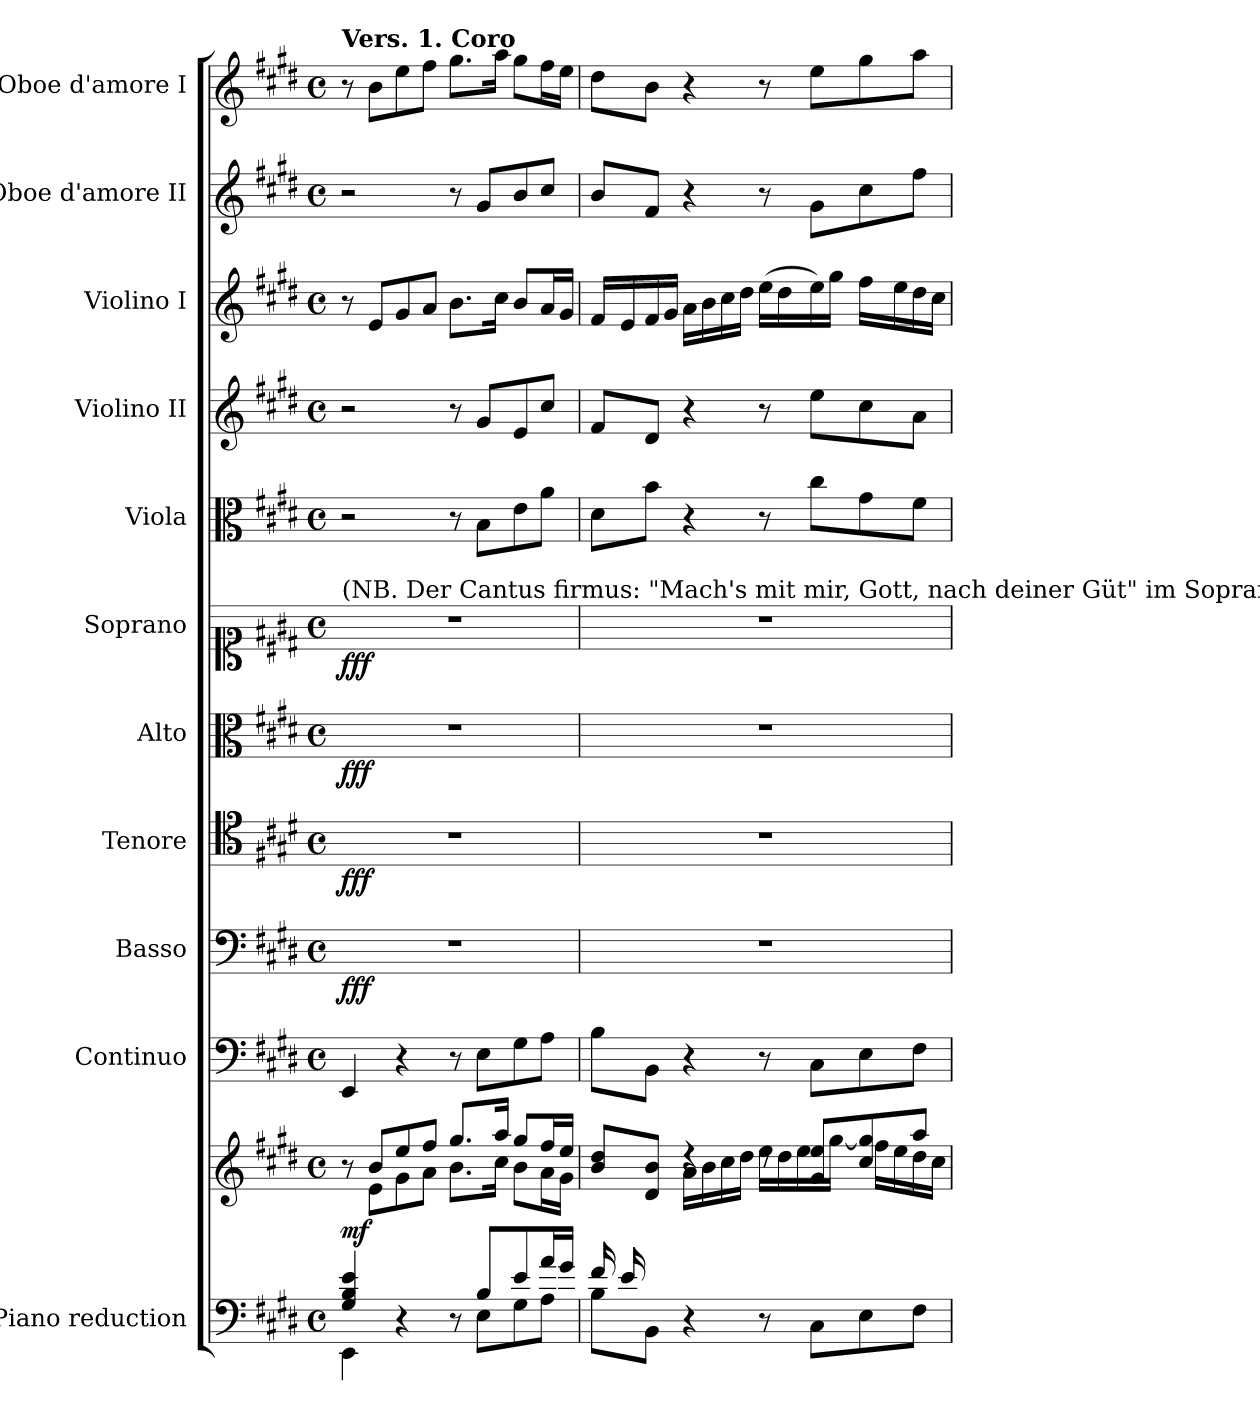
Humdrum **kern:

**kern	**kern	**dynam	**kern	**kern	**dynam	**kern	**dynam	**kern	**dynam	**kern	**dynam	**kern	**kern	**kern	**kern	**kern
*part11	*part11	*part11	*part10	*part9	*part9	*part8	*part8	*part7	*part7	*part6	*part6	*part5	*part4	*part3	*part2	*part1
*staff12	*staff11	*staff11/12	*staff10	*staff9	*staff9	*staff8	*staff8	*staff7	*staff7	*staff6	*staff6	*staff5	*staff4	*staff3	*staff2	*staff1
*I"Piano reduction	*	*	*I"Continuo	*I"Basso	*	*I"Tenore	*	*I"Alto	*	*I"Soprano	*	*I"Viola	*I"Violino II	*I"Violino I	*I"Oboe d'amore II	*I"Oboe d'amore I
*I'Pno	*	*	*	*	*	*	*	*	*	*	*	*I'Vla	*I'Vln	*I'Vln	*I'Ob	*I'Ob
*clefF4	*clefG2	*	*clefF4	*clefF4	*	*clefC4	*	*clefC3	*	*clefC1	*	*clefC3	*clefG2	*clefG2	*clefG2	*clefG2
*k[f#c#g#d#]	*k[f#c#g#d#]	*	*k[f#c#g#d#]	*k[f#c#g#d#]	*	*k[f#c#g#d#]	*	*k[f#c#g#d#]	*	*k[f#c#g#d#]	*	*k[f#c#g#d#]	*k[f#c#g#d#]	*k[f#c#g#d#]	*k[f#c#g#d#]	*k[f#c#g#d#]
*M4/4	*M4/4	*	*M4/4	*M4/4	*	*M4/4	*	*M4/4	*	*M4/4	*	*M4/4	*M4/4	*M4/4	*M4/4	*M4/4
*met(c)	*met(c)	*	*met(c)	*met(c)	*	*met(c)	*	*met(c)	*	*met(c)	*	*met(c)	*met(c)	*met(c)	*met(c)	*met(c)
=1	=1	=1	=1	=1	=1	=1	=1	=1	=1	=1	=1	=1	=1	=1	=1	=1
*^	*^	*	*	*	*	*	*	*	*	*	*	*	*	*	*	*
!	!	!	!	!	!	!	!	!	!	!	!	!	!	!	!	!	!	!LO:TX:a:B:t=Vers. 1. Coro
!	!	!	!	!	!	!	!	!	!	!	!	!LO:TX:a:t=(NB. Der Cantus firmus&colon; "Mach's mit mir, Gott, nach deiner Güt" im Sopran.)	!	!	!	!	!	!
!	!	!	!	!LO:DY:b	!	!	!LO:DY:b	!	!LO:DY:b	!	!LO:DY:b	!	!LO:DY:b	!	!	!	!	!
4G#/ 4B/ 4e/	4EE\	8r	8ryy	mf	4EE/	1r	fff	1r	fff	1r	fff	1r	fff	2r	2r	8r	2r	8r
.	.	8b/L	8e\L	.	.	.	.	.	.	.	.	.	.	.	.	8e/L	.	8b\L
4r	4ryy	8ee/	8g#\	.	4r	.	.	.	.	.	.	.	.	.	.	8g#/	.	8ee\
.	.	8ff#/J	8a\J	.	.	.	.	.	.	.	.	.	.	.	.	8a/J	.	8ff#\J
8r	8ryy	8.gg#/L	8.b\L	.	8r	.	.	.	.	.	.	.	.	8r	8r	8.b\L	8r	8.gg#\L
8B/L	8E\L	.	.	.	8E\L	.	.	.	.	.	.	.	.	8B\L	8g#/L	.	8g#/L	.
.	.	16aa/Jk	16cc#\Jk	.	.	.	.	.	.	.	.	.	.	.	.	16cc#\Jk	.	16aa\Jk
8e/	8G#\	8gg#/L	8b\L	.	8G#\	.	.	.	.	.	.	.	.	8e\	8e/	8b/L	8b/	8gg#\L
16a/L	8A\J	16ff#/L	16a\L	.	8A\J	.	.	.	.	.	.	.	.	8a\J	8cc#/J	16a/L	8cc#/J	16ff#\L
16g#/JJ	.	16ee/JJ	16g#\JJ	.	.	.	.	.	.	.	.	.	.	.	.	16g#/JJ	.	16ee\JJ
=2	=2	=2	=2	=2	=2	=2	=2	=2	=2	=2	=2	=2	=2	=2	=2	=2	=2	=2
16f#/LL	8B\L	8b/ 8dd#/L	8ryy	.	8B\L	1r	.	1r	.	1r	.	1r	.	8d#\L	8f#/L	16f#/LL	8b/L	8dd#\L
16e/	.	.	.	.	.	.	.	.	.	.	.	.	.	.	.	16e/	.	.
2..ryy	8BB\J	8d#/ 8b/J	16f#\	.	8BB\J	.	.	.	.	.	.	.	.	8b\J	8d#/J	16f#/	8f#/J	8b\J
.	.	.	16g#\JJ	.	.	.	.	.	.	.	.	.	.	.	.	16g#/JJ	.	.
.	4r	4rdd	16a\LL	.	4r	.	.	.	.	.	.	.	.	4r	4r	16a\LL	4r	4r
.	.	.	16b\	.	.	.	.	.	.	.	.	.	.	.	.	16b\	.	.
.	.	.	16cc#\	.	.	.	.	.	.	.	.	.	.	.	.	16cc#\	.	.
.	.	.	16dd#\JJ	.	.	.	.	.	.	.	.	.	.	.	.	16dd#\JJ	.	.
.	8r	8rdd	16ee\LL	.	8r	.	.	.	.	.	.	.	.	8r	8r	(>16ee\LL	8r	8r
.	.	.	16dd#\	.	.	.	.	.	.	.	.	.	.	.	.	16dd#\	.	.
.	8C#\L	8g#/ 8ee/L	16ee\	.	8C#\L	.	.	.	.	.	.	.	.	8cc#\L	8ee\L	16ee\)	8g#\L	8ee\L
.	.	.	[16gg#\JJ	.	.	.	.	.	.	.	.	.	.	.	.	16gg#\JJ	.	.
.	8E\	8cc#/ 8gg#/]	16ff#\LL	.	8E\	.	.	.	.	.	.	.	.	8g#\	8cc#\	16ff#\LL	8cc#\	8gg#\
.	.	.	16ee\	.	.	.	.	.	.	.	.	.	.	.	.	16ee\	.	.
.	8F#\J	8aa/J	16dd#\	.	8F#\J	.	.	.	.	.	.	.	.	8f#\J	8a\J	16dd#\	8ff#\J	8aa\J
.	.	.	16cc#\JJ	.	.	.	.	.	.	.	.	.	.	.	.	16cc#\JJ	.	.
*v	*v	*	*	*	*	*	*	*	*	*	*	*	*	*	*	*	*	*
*	*v	*v	*	*	*	*	*	*	*	*	*	*	*	*	*	*	*
=	=	=	=	=	=	=	=	=	=	=	=	=	=	=	=	=
*-	*-	*-	*-	*-	*-	*-	*-	*-	*-	*-	*-	*-	*-	*-	*-	*-
